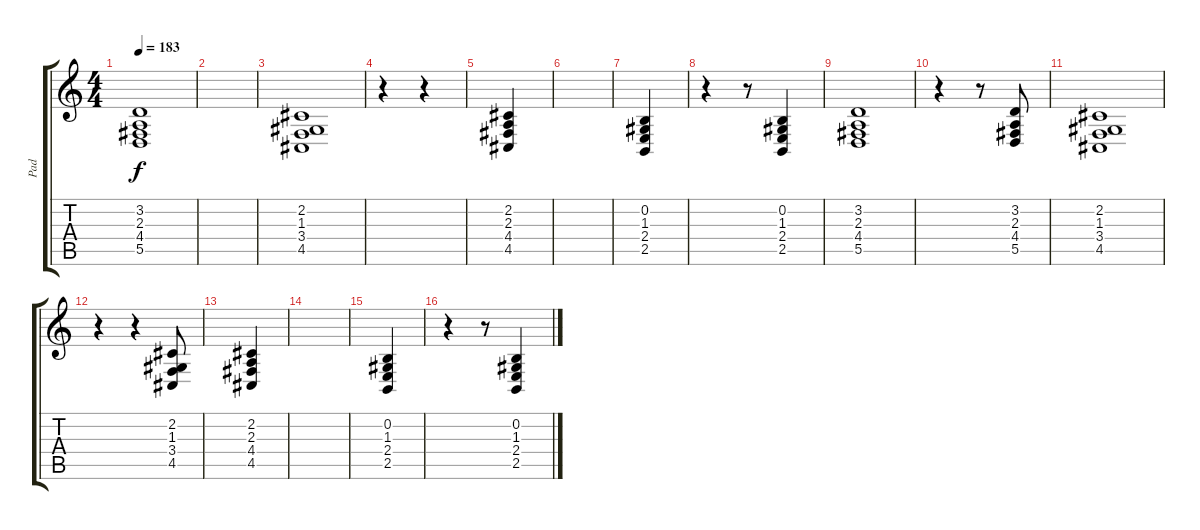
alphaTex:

\track ("Pad" "Pad") {instrument pad1newage}
\staff {score tabs}
\tuning (E4 B3 G3 D3 A2 E2) {hide}
\ts (4 4)
\tempo 183
\clef g2
\ks c
(3.2 2.3 4.4 5.5).1{dy f} |
|
(2.2 1.3 3.4 4.5).1 |
r.4 r.4 |
(2.2 2.3 4.4 4.5).4 |
|
(0.2 1.3 2.4 2.5).4 |
r.4 r.8 (0.2 1.3 2.4 2.5).4 |
(3.2 2.3 4.4 5.5).1 |
r.4 r.8 (3.2 2.3 4.4 5.5).8 |
(2.2 1.3 3.4 4.5).1 |
r.4 r.4 (2.2 1.3 3.4 4.5).8 |
(2.2 2.3 4.4 4.5).4 |
|
(0.2 1.3 2.4 2.5).4 |
r.4 r.8 (0.2 1.3 2.4 2.5).4
